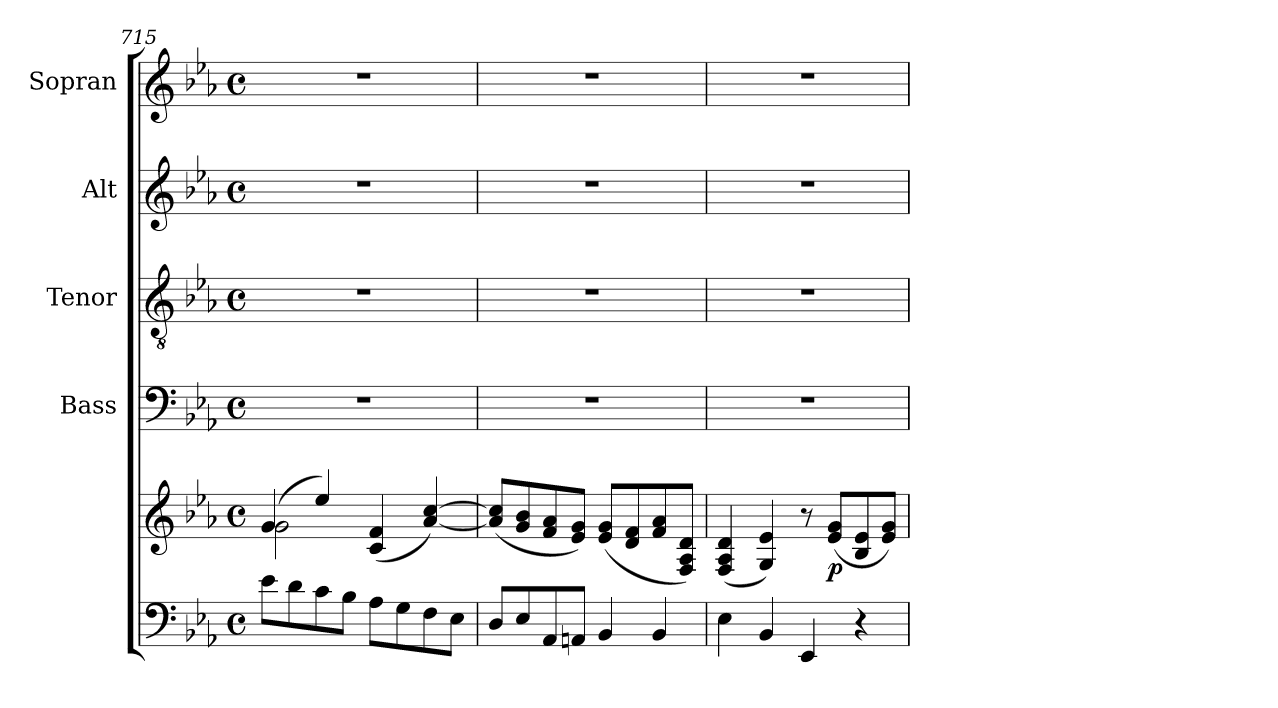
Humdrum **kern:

**kern	**kern	**dynam	**kern	**kern	**kern	**kern
*part5	*part5	*part5	*part4	*part3	*part2	*part1
*staff6	*staff5	*staff5/6	*staff4	*staff3	*staff2	*staff1
*	*	*	*I"Bass	*I"Tenor	*I"Alt	*I"Sopran
*	*	*	*I'B.	*I'T.	*I'A.	*I'S.
!!LO:LB:g=z
*clefF4	*clefG2	*	*clefF4	*clefGv2	*clefG2	*clefG2
*k[b-e-a-]	*k[b-e-a-]	*	*k[b-e-a-]	*k[b-e-a-]	*k[b-e-a-]	*k[b-e-a-]
*E-:	*E-:	*	*E-:	*E-:	*E-:	*E-:
*M4/4	*M4/4	*	*M4/4	*M4/4	*M4/4	*M4/4
*met(c)	*met(c)	*	*met(c)	*met(c)	*met(c)	*met(c)
=715	=715	=715	=715	=715	=715	=715
*	*^	*	*	*	*	*
8e-\L	(4g/	2g\	.	1r	1r	1r	1r
8d\	.	.	.	.	.	.	.
8c\	4ee-/)	.	.	.	.	.	.
8B-\J	.	.	.	.	.	.	.
8A-\L	(4c/ 4f/	2ryy	.	.	.	.	.
8G\	.	.	.	.	.	.	.
8F\	[>4a-/ [>4cc/)	.	.	.	.	.	.
8E-\J	.	.	.	.	.	.	.
*	*v	*v	*	*	*	*	*
=716	=716	=716	=716	=716	=716	=716
8D/L	(<8a-/] 8cc/]L	.	1r	1r	1r	1r
8E-/	8g/ 8b-/	.	.	.	.	.
8AA-/	8f/ 8a-/	.	.	.	.	.
8AAn/J	8e-/ 8g/J)	.	.	.	.	.
4BB-/	(<8e-/ 8g/L	.	.	.	.	.
.	8d/ 8f/	.	.	.	.	.
4BB-/	8f/ 8a-/	.	.	.	.	.
.	8F/ 8A-/ 8d/J)	.	.	.	.	.
=717	=717	=717	=717	=717	=717	=717
4E-\	(<4F/ 4A-/ 4d/	.	1r	1r	1r	1r
4BB-/	4G/ 4e-/)	.	.	.	.	.
4EE-/	8r	.	.	.	.	.
!	!	!LO:DY:b	!	!	!	!
.	(<8e-/ 8g/L	p	.	.	.	.
4r	8B-/ 8e-/	.	.	.	.	.
.	8e-/ 8g/J)	.	.	.	.	.
=	=	=	=	=	=	=
*-	*-	*-	*-	*-	*-	*-
